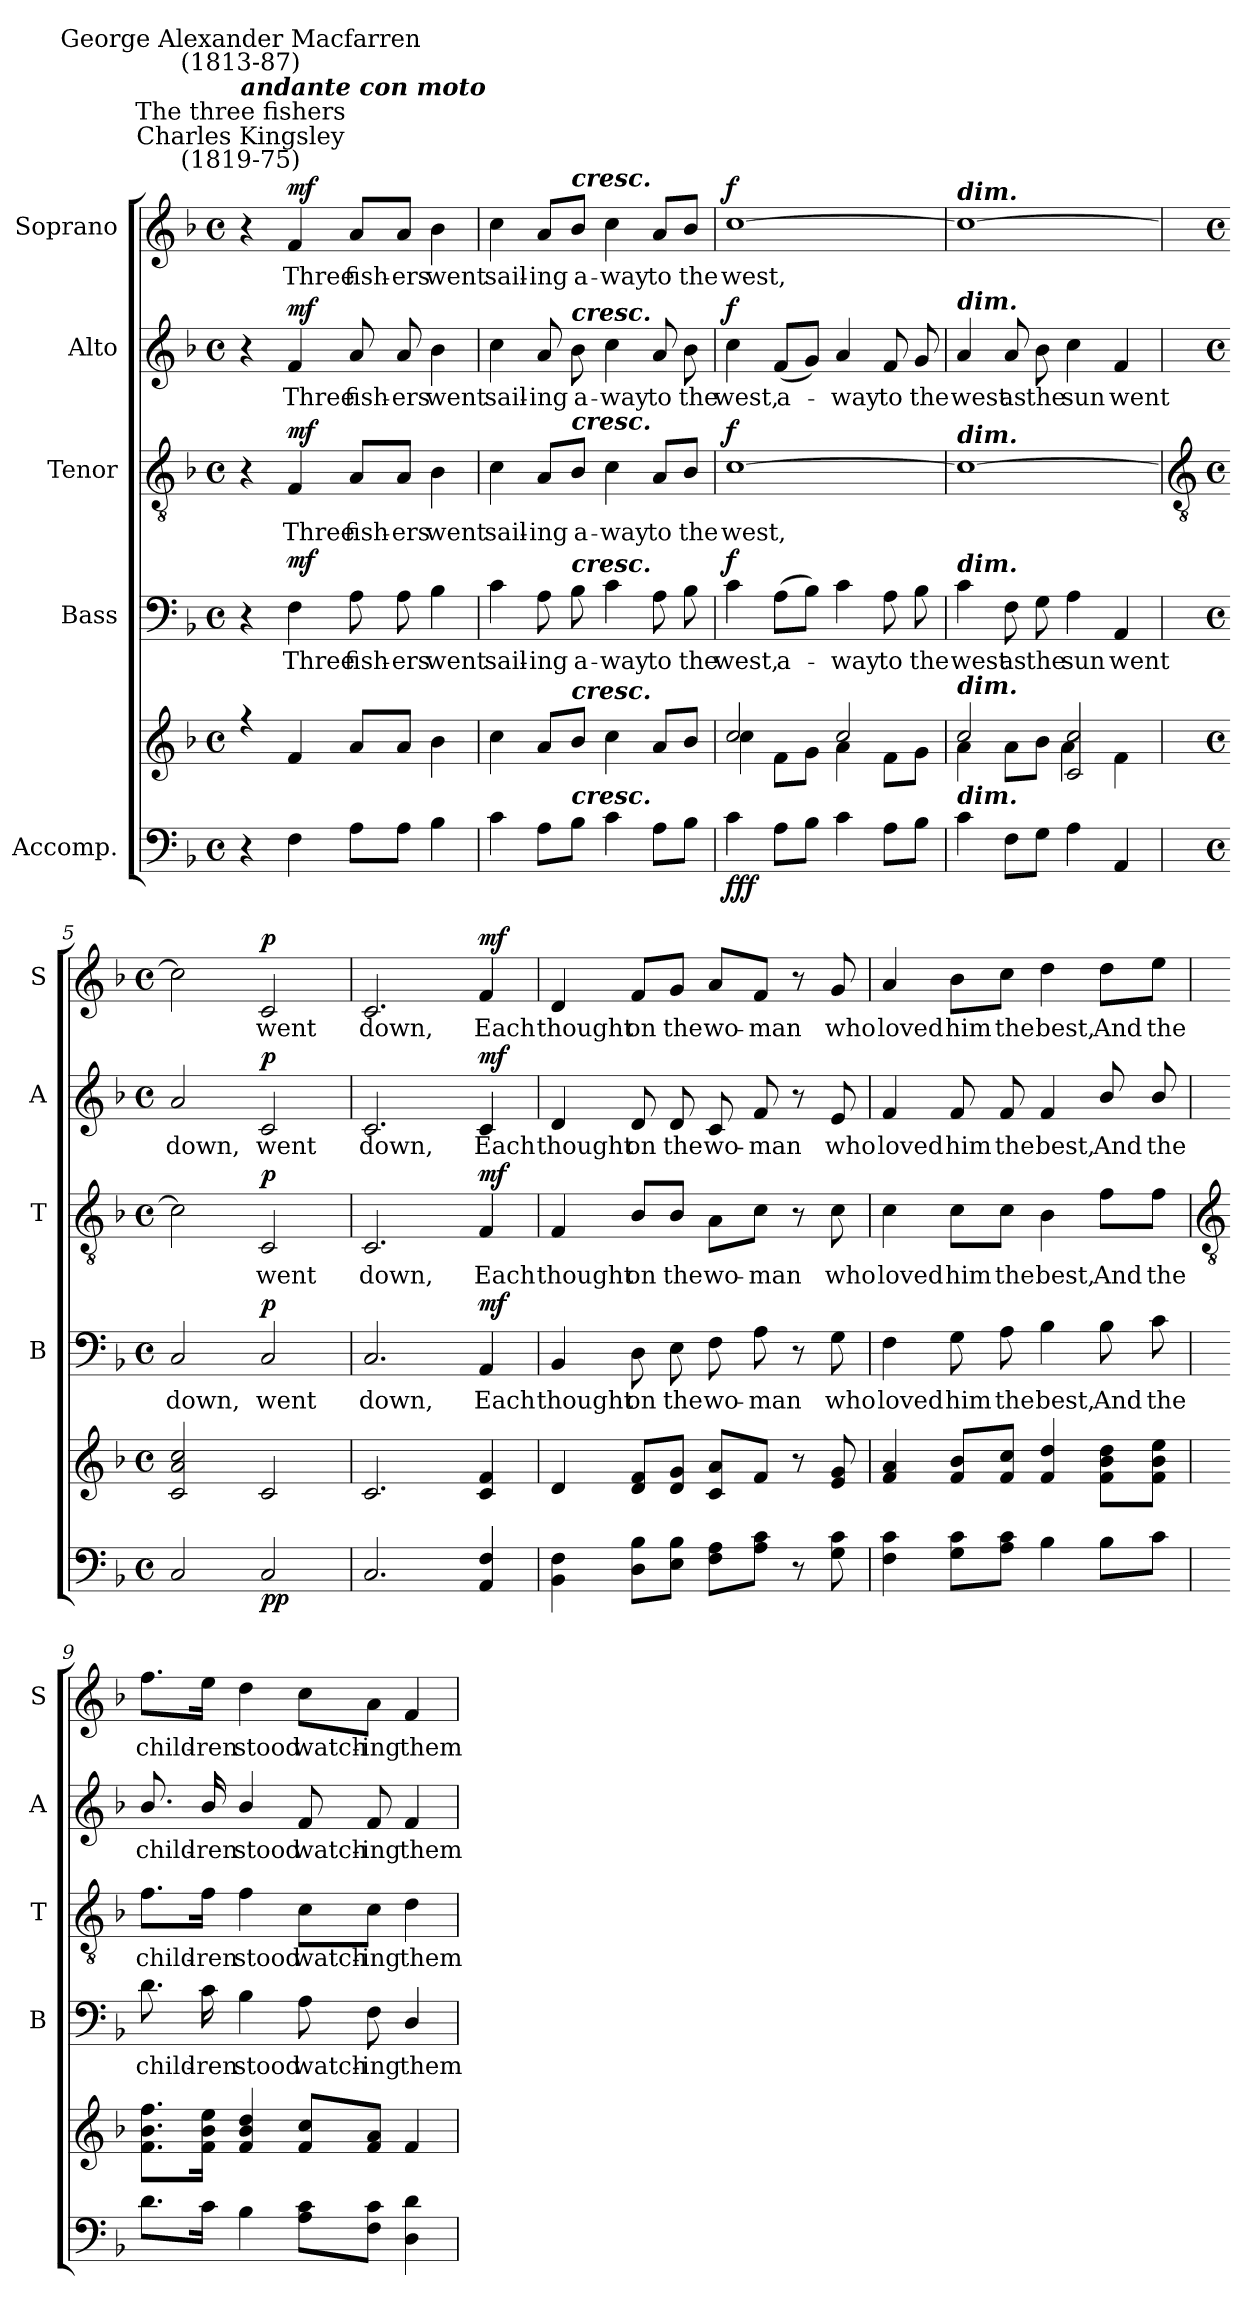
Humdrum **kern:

**kern	**kern	**dynam	**kern	**text	**dynam	**kern	**text	**dynam	**kern	**text	**dynam	**kern	**text	**dynam
*part5	*part5	*part5	*part4	*part4	*part4	*part3	*part3	*part3	*part2	*part2	*part2	*part1	*part1	*part1
*staff6	*staff5	*staff5/6	*staff4	*staff4	*staff4	*staff3	*staff3	*staff3	*staff2	*staff2	*staff2	*staff1	*staff1	*staff1
*I"Accomp.	*	*	*I"Bass	*	*	*I"Tenor	*	*	*I"Alto	*	*	*I"Soprano	*	*
*	*	*	*I'B	*	*	*I'T	*	*	*I'A	*	*	*I'S	*	*
*clefF4	*clefG2	*	*clefF4	*	*	*clefGv2	*	*	*clefG2	*	*	*clefG2	*	*
*k[b-]	*k[b-]	*	*k[b-]	*	*	*k[b-]	*	*	*k[b-]	*	*	*k[b-]	*	*
*F:	*F:	*	*F:	*	*	*F:	*	*	*F:	*	*	*F:	*	*
*M4/4	*M4/4	*	*M4/4	*	*	*M4/4	*	*	*M4/4	*	*	*M4/4	*	*
*met(c)	*met(c)	*	*met(c)	*	*	*met(c)	*	*	*met(c)	*	*	*met(c)	*	*
*MM100	*MM100	*	*MM100	*	*	*MM100	*	*	*MM100	*	*	*MM100	*	*
=1	=1	=1	=1	=1	=1	=1	=1	=1	=1	=1	=1	=1	=1	=1
*	*^	*	*	*	*	*	*	*	*	*	*	*	*	*
!	!	!	!	!	!	!	!	!	!	!	!	!	!LO:TX:a:cj:t=Charles Kingsley\n(1819-75)	!	!
!	!	!	!	!	!	!	!	!	!	!	!	!	!LO:TX:a:cj:t=The three fishers	!	!
!	!	!	!	!	!	!	!	!	!	!	!	!	!LO:TX:a:Bi:t=andante con moto	!	!
!	!	!	!	!	!	!	!	!	!	!	!	!	!LO:TX:a:cj:t=George Alexander Macfarren\n(1813-87)	!	!
4r	4r	1ryy	.	4r	.	.	4r	.	.	4r	.	.	4r	.	.
!	!	!	!LO:DY:b=2	!	!LO:LY:b	!	!	!LO:LY:b	!	!	!LO:LY:b	!	!	!LO:LY:b	!
!	!	!	!LO:DY:n=1:b	!	!	!LO:DY:b	!	!	!LO:DY:b	!	!	!LO:DY:b	!	!	!LO:DY:b
4F	4f/	.	mf mf	4F	Three	mf	4F	Three	mf	4f	Three	mf	4f	Three	mf
!	!	!	!	!	!LO:LY:b	!	!	!LO:LY:b	!	!	!LO:LY:b	!	!	!LO:LY:b	!
8AL	8a/L	.	.	8A	fish-	.	8A/L	fish-	.	8a	fish-	.	8a/L	fish-	.
!	!	!	!	!	!LO:LY:b	!	!	!LO:LY:b	!	!	!LO:LY:b	!	!	!LO:LY:b	!
8AJ	8a/J	.	.	8A	-ers	.	8A/J	-ers	.	8a	-ers	.	8a/J	-ers	.
!	!	!	!	!	!LO:LY:b	!	!	!LO:LY:b	!	!	!LO:LY:b	!	!	!LO:LY:b	!
4B-	4b-\	.	.	4B-	went	.	4B-	went	.	4b-	went	.	4b-	went	.
=2	=2	=2	=2	=2	=2	=2	=2	=2	=2	=2	=2	=2	=2	=2	=2
!	!	!	!	!	!LO:LY:b	!	!	!LO:LY:b	!	!	!LO:LY:b	!	!	!LO:LY:b	!
4c	4cc\	1ryy	.	4c	sail-	.	4c	sail-	.	4cc	sail-	.	4cc	sail-	.
!	!	!	!	!	!LO:LY:b	!	!	!LO:LY:b	!	!	!LO:LY:b	!	!	!LO:LY:b	!
8AL	8a/L	.	.	8A	-ing	.	8A/L	-ing	.	8a	-ing	.	8a/L	-ing	.
!	!	!	!	!	!	!	!	!	!	!	!	!	!LO:TX:a:Bi:t=cresc.	!	!
!	!	!	!	!	!	!	!	!	!	!LO:TX:a:Bi:t=cresc.	!	!	!	!	!
!	!	!	!	!	!	!	!LO:TX:a:Bi:t=cresc.	!	!	!	!	!	!	!	!
!	!	!	!	!LO:TX:a:Bi:t=cresc.	!	!	!	!	!	!	!	!	!	!	!
!	!LO:TX:a:Bi:t=cresc.	!	!	!	!	!	!	!	!	!	!	!	!	!	!
!LO:TX:a:Bi:t=cresc.	!	!	!	!	!	!	!	!	!	!	!	!	!	!	!
!	!	!	!	!	!LO:LY:b	!	!	!LO:LY:b	!	!	!LO:LY:b	!	!	!LO:LY:b	!
8B-J	8b-/J	.	.	8B-	a-	.	8B-/J	a-	.	8b-	a-	.	8b-/J	a-	.
!	!	!	!	!	!LO:LY:b	!	!	!LO:LY:b	!	!	!LO:LY:b	!	!	!LO:LY:b	!
4c	4cc\	.	.	4c	-way	.	4c	-way	.	4cc	-way	.	4cc	-way	.
!	!	!	!	!	!LO:LY:b	!	!	!LO:LY:b	!	!	!LO:LY:b	!	!	!LO:LY:b	!
8AL	8a/L	.	.	8A	to	.	8A/L	to	.	8a	to	.	8a/L	to	.
!	!	!	!	!	!LO:LY:b	!	!	!LO:LY:b	!	!	!LO:LY:b	!	!	!LO:LY:b	!
8B-J	8b-/J	.	.	8B-	the	.	8B-/J	the	.	8b-	the	.	8b-/J	the	.
=3	=3	=3	=3	=3	=3	=3	=3	=3	=3	=3	=3	=3	=3	=3	=3
!	!	!	!LO:DY:b=2	!	!LO:LY:b	!	!	!LO:LY:b	!	!	!LO:LY:b	!	!	!LO:LY:b	!
!	!	!	!LO:DY:n=1:b	!	!	!	!	!	!	!	!	!	!	!	!
!	!	!	!LO:DY:n=2:b	!	!	!LO:DY:b	!	!	!LO:DY:b	!	!	!LO:DY:b	!	!	!LO:DY:b
4c	2cc/	4cc\	f f f	4c	west,	f	[1c	west,	f	4cc	west,	f	[1cc	west,	f
!	!	!	!	!	!LO:LY:b	!	!	!	!	!	!LO:LY:b	!	!	!	!
8AL	.	8f\L	.	(>8AL	a-	.	.	.	.	(<8fL	a-	.	.	.	.
8B-J	.	8g\J	.	8B-J)	.	.	.	.	.	8gJ)	.	.	.	.	.
!	!	!	!	!	!LO:LY:b	!	!	!	!	!	!LO:LY:b	!	!	!	!
4c	2cc/	4a\	.	4c	way	.	.	.	.	4a	way	.	.	.	.
!	!	!	!	!	!LO:LY:b	!	!	!	!	!	!LO:LY:b	!	!	!	!
8AL	.	8f\L	.	8A	to	.	.	.	.	8f	to	.	.	.	.
!	!	!	!	!	!LO:LY:b	!	!	!	!	!	!LO:LY:b	!	!	!	!
8B-J	.	8g\J	.	8B-	the	.	.	.	.	8g	the	.	.	.	.
=4	=4	=4	=4	=4	=4	=4	=4	=4	=4	=4	=4	=4	=4	=4	=4
!	!	!	!	!	!	!	!	!	!	!	!	!	!LO:TX:a:Bi:t=dim.	!	!
!	!	!	!	!	!	!	!	!	!	!LO:TX:a:Bi:t=dim.	!	!	!	!	!
!	!	!	!	!	!	!	!LO:TX:a:Bi:t=dim.	!	!	!	!	!	!	!	!
!	!	!	!	!LO:TX:a:Bi:t=dim.	!	!	!	!	!	!	!	!	!	!	!
!	!LO:TX:a:Bi:t=dim.	!	!	!	!	!	!	!	!	!	!	!	!	!	!
!LO:TX:a:Bi:t=dim.	!	!	!	!	!	!	!	!	!	!	!	!	!	!	!
!	!	!	!	!	!LO:LY:b	!	!	!	!	!	!LO:LY:b	!	!	!	!
4c	2cc/	4a\	.	4c	west	.	1c_	.	.	4a	west	.	1cc_	.	.
!	!	!	!	!	!LO:LY:b	!	!	!	!	!	!LO:LY:b	!	!	!	!
8FL	.	8a\L	.	8F	as	.	.	.	.	8a	as	.	.	.	.
!	!	!	!	!	!LO:LY:b	!	!	!	!	!	!LO:LY:b	!	!	!	!
8GJ	.	8b-\J	.	8G	the	.	.	.	.	8b-	the	.	.	.	.
!	!	!	!	!	!LO:LY:b	!	!	!	!	!	!LO:LY:b	!	!	!	!
4A	2c/ 2cc/	4a\	.	4A	sun	.	.	.	.	4cc	sun	.	.	.	.
!	!	!	!	!	!LO:LY:b	!	!	!	!	!	!LO:LY:b	!	!	!	!
4AA	.	4f\	.	4AA	went	.	.	.	.	4f	went	.	.	.	.
*	*v	*v	*	*	*	*	*	*	*	*	*	*	*	*	*
!!LO:LB:g=z
=5	=5	=5	=5	=5	=5	=5	=5	=5	=5	=5	=5	=5	=5	=5
*	*	*	*	*	*	*clefGv2	*	*	*	*	*	*	*	*
*M4/4	*M4/4	*	*M4/4	*	*	*M4/4	*	*	*M4/4	*	*	*M4/4	*	*
*met(c)	*met(c)	*	*met(c)	*	*	*met(c)	*	*	*met(c)	*	*	*met(c)	*	*
*	*^	*	*	*	*	*	*	*	*	*	*	*	*	*
!	!	!	!	!	!LO:LY:b	!	!	!	!	!	!LO:LY:b	!	!	!	!
*	*v	*v	*	*	*	*	*	*	*	*	*	*	*	*	*
2C	2c 2a 2cc	.	2C	down,	.	2c]	.	.	2a	down,	.	2cc]	.	.
!	!	!LO:DY:b=2	!	!LO:LY:b	!	!	!LO:LY:b	!	!	!LO:LY:b	!	!	!LO:LY:b	!
!	!	!LO:DY:n=1:b	!	!	!LO:DY:b	!	!	!LO:DY:b	!	!	!LO:DY:b	!	!	!LO:DY:b
2C	2c	p p	2C	went	p	2C	went	p	2c	went	p	2c	went	p
=6	=6	=6	=6	=6	=6	=6	=6	=6	=6	=6	=6	=6	=6	=6
!	!	!	!	!LO:LY:b	!	!	!LO:LY:b	!	!	!LO:LY:b	!	!	!LO:LY:b	!
2.C	2.c	.	2.C	down,	.	2.C	down,	.	2.c	down,	.	2.c	down,	.
!	!	!LO:DY:b=2	!	!LO:LY:b	!	!	!LO:LY:b	!	!	!LO:LY:b	!	!	!LO:LY:b	!
!	!	!LO:DY:n=1:b	!	!	!LO:DY:b	!	!	!LO:DY:b	!	!	!LO:DY:b	!	!	!LO:DY:b
4AA 4F	4c 4f	mf mf	4AA	Each	mf	4F	Each	mf	4c	Each	mf	4f	Each	mf
=7	=7	=7	=7	=7	=7	=7	=7	=7	=7	=7	=7	=7	=7	=7
!	!	!	!	!LO:LY:b	!	!	!LO:LY:b	!	!	!LO:LY:b	!	!	!LO:LY:b	!
4BB- 4F	4d	.	4BB-	thought	.	4F	thought	.	4d	thought	.	4d	thought	.
!	!	!	!	!LO:LY:b	!	!	!LO:LY:b	!	!	!LO:LY:b	!	!	!LO:LY:b	!
8D 8B-L	8d 8fL	.	8D	on	.	8B-/L	on	.	8d	on	.	8f/L	on	.
!	!	!	!	!LO:LY:b	!	!	!LO:LY:b	!	!	!LO:LY:b	!	!	!LO:LY:b	!
8E 8B-J	8d 8gJ	.	8E	the	.	8B-/J	the	.	8d	the	.	8g/J	the	.
!	!	!	!	!LO:LY:b	!	!	!LO:LY:b	!	!	!LO:LY:b	!	!	!LO:LY:b	!
8F 8AL	8c 8aL	.	8F	wo-	.	8A\L	wo-	.	8c	wo-	.	8a/L	wo-	.
!	!	!	!	!LO:LY:b	!	!	!LO:LY:b	!	!	!LO:LY:b	!	!	!LO:LY:b	!
8A 8cJ	8fJ	.	8A	-man	.	8c\J	-man	.	8f	-man	.	8f/J	-man	.
8r	8r	.	8r	.	.	8r	.	.	8r	.	.	8r	.	.
!	!	!	!	!LO:LY:b	!	!	!LO:LY:b	!	!	!LO:LY:b	!	!	!LO:LY:b	!
8G 8c	8e 8g	.	8G	who	.	8c	who	.	8e	who	.	8g	who	.
=8	=8	=8	=8	=8	=8	=8	=8	=8	=8	=8	=8	=8	=8	=8
!	!	!	!	!LO:LY:b	!	!	!LO:LY:b	!	!	!LO:LY:b	!	!	!LO:LY:b	!
4F 4c	4f 4a	.	4F	loved	.	4c	loved	.	4f	loved	.	4a	loved	.
!	!	!	!	!LO:LY:b	!	!	!LO:LY:b	!	!	!LO:LY:b	!	!	!LO:LY:b	!
8G 8cL	8f 8b-L	.	8G	him	.	8c\L	him	.	8f	him	.	8b-\L	him	.
!	!	!	!	!LO:LY:b	!	!	!LO:LY:b	!	!	!LO:LY:b	!	!	!LO:LY:b	!
8A 8cJ	8f 8ccJ	.	8A	the	.	8c\J	the	.	8f	the	.	8cc\J	the	.
!	!	!	!	!LO:LY:b	!	!	!LO:LY:b	!	!	!LO:LY:b	!	!	!LO:LY:b	!
4B-	4f 4dd	.	4B-	best,	.	4B-	best,	.	4f	best,	.	4dd	best,	.
!	!	!	!	!LO:LY:b	!	!	!LO:LY:b	!	!	!LO:LY:b	!	!	!LO:LY:b	!
8B-L	8f 8b- 8ddL	.	8B-	And	.	8f\L	And	.	8b-/	And	.	8dd\L	And	.
!	!	!	!	!LO:LY:b	!	!	!LO:LY:b	!	!	!LO:LY:b	!	!	!LO:LY:b	!
8cJ	8f 8b- 8eeJ	.	8c	the	.	8f\J	the	.	8b-/	the	.	8ee\J	the	.
!!LO:LB:g=z
=9	=9	=9	=9	=9	=9	=9	=9	=9	=9	=9	=9	=9	=9	=9
*	*	*	*	*	*	*clefGv2	*	*	*	*	*	*	*	*
!	!	!	!	!LO:LY:b	!	!	!LO:LY:b	!	!	!LO:LY:b	!	!	!LO:LY:b	!
8.dL	8.f 8.b- 8.ffL	.	8.d	child-	.	8.f\L	child-	.	8.b-/	child-	.	8.ff\L	child-	.
!	!	!	!	!LO:LY:b	!	!	!LO:LY:b	!	!	!LO:LY:b	!	!	!LO:LY:b	!
16cJ	16f 16b- 16eeJ	.	16c	-ren	.	16f\Jk	-ren	.	16b-/	-ren	.	16ee\Jk	-ren	.
!	!	!	!	!LO:LY:b	!	!	!LO:LY:b	!	!	!LO:LY:b	!	!	!LO:LY:b	!
4B-	4f 4b- 4dd	.	4B-	stood	.	4f	stood	.	4b-/	stood	.	4dd	stood	.
!	!	!	!	!LO:LY:b	!	!	!LO:LY:b	!	!	!LO:LY:b	!	!	!LO:LY:b	!
8A 8cL	8f 8ccL	.	8A	watch-	.	8c\L	watch-	.	8f	watch-	.	8cc\L	watch-	.
!	!	!	!	!LO:LY:b	!	!	!LO:LY:b	!	!	!LO:LY:b	!	!	!LO:LY:b	!
8F 8cJ	8f 8aJ	.	8F	-ing	.	8c\J	-ing	.	8f	-ing	.	8a\J	-ing	.
!	!	!	!	!LO:LY:b	!	!	!LO:LY:b	!	!	!LO:LY:b	!	!	!LO:LY:b	!
4D 4d	4f	.	4D/	them	.	4d	them	.	4f	them	.	4f	them	.
=	=	=	=	=	=	=	=	=	=	=	=	=	=	=
*-	*-	*-	*-	*-	*-	*-	*-	*-	*-	*-	*-	*-	*-	*-
